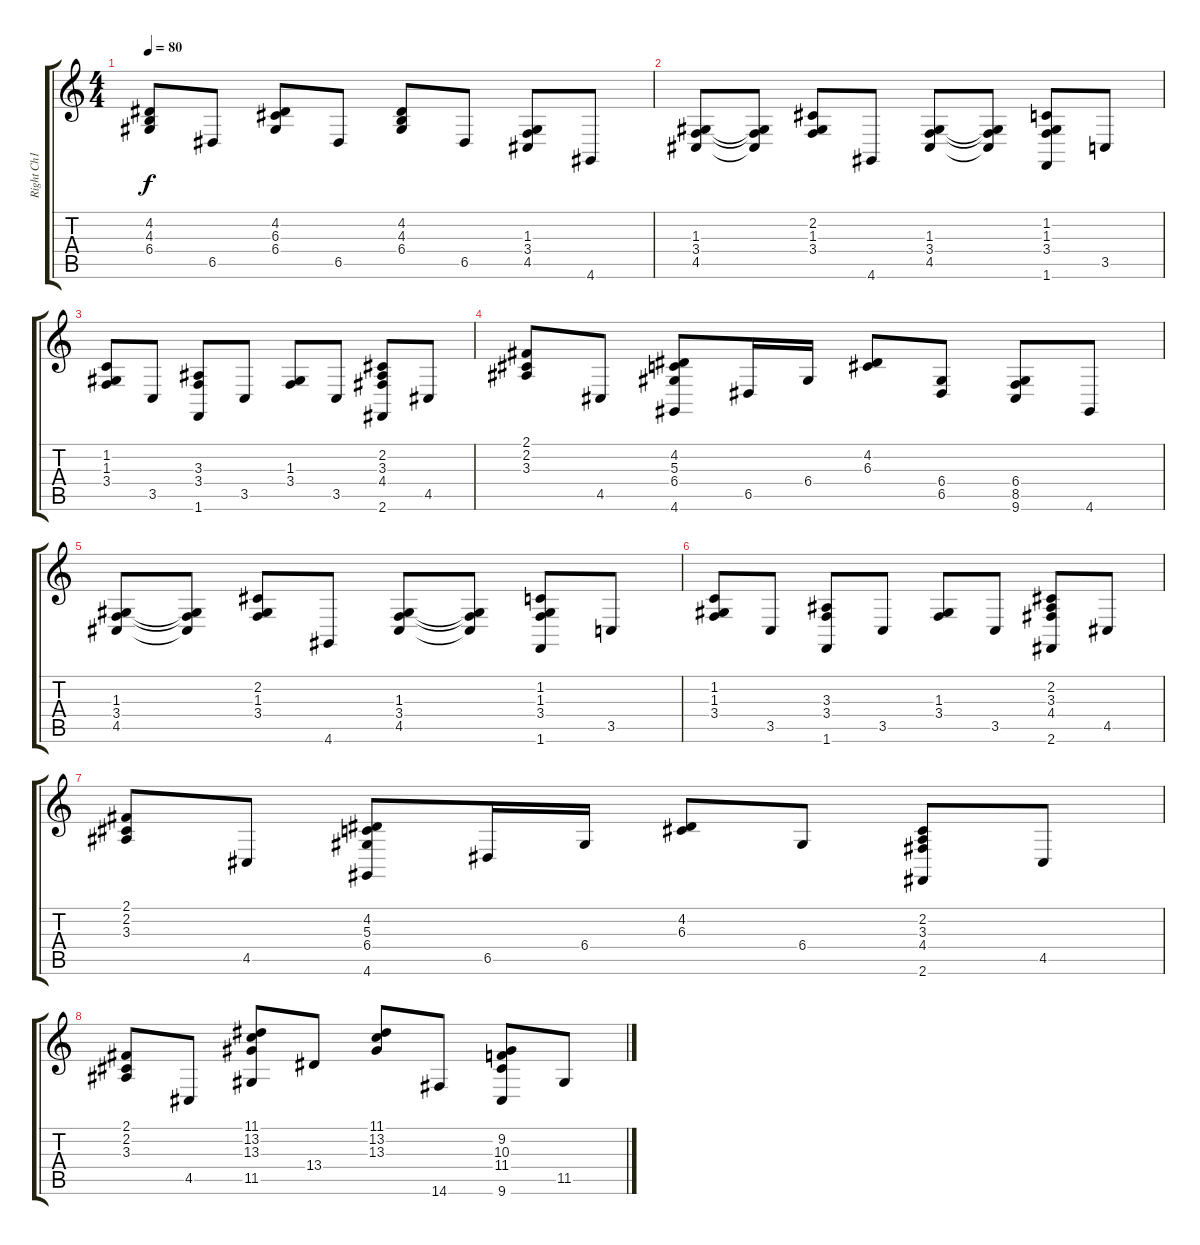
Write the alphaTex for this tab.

\track ("Right Ch1" "Right Ch1") {instrument acousticgrandpiano}
\staff {score tabs}
\tuning (E4 B3 G3 D3 A2 E2) {hide}
\ts (4 4)
\tempo 80
\clef g2
\ks c
(4.2 4.3 6.4).8{dy f} 6.5.8 (4.2 6.3 6.4).8 6.5.8 (4.2 4.3 6.4).8 6.5.8 (1.3 3.4 4.5).8 4.6.8 |
(1.3 3.4 4.5).8 (1.3{t} 3.4{t} 4.5{t}).8 (2.2 1.3 3.4).8 4.6.8 (1.3 3.4 4.5).8 (1.3{t} 3.4{t} 4.5{t}).8 (1.2 1.3 3.4 1.6).8 3.5.8 |
(1.2 1.3 3.4).8 3.5.8 (3.3 3.4 1.6).8 3.5.8 (1.3 3.4).8 3.5.8 (2.2 3.3 4.4 2.6).8 4.5.8 |
(2.1 2.2 3.3).8 4.5.8 (4.2 5.3 6.4 4.6).8 6.5.16 6.4.16 (4.2 6.3).8 (6.4 6.5).8 (6.4 8.5 9.6).8 4.6.8 |
(1.3 3.4 4.5).8 (1.3{t} 3.4{t} 4.5{t}).8 (2.2 1.3 3.4).8 4.6.8 (1.3 3.4 4.5).8 (1.3{t} 3.4{t} 4.5{t}).8 (1.2 1.3 3.4 1.6).8 3.5.8 |
(1.2 1.3 3.4).8 3.5.8 (3.3 3.4 1.6).8 3.5.8 (1.3 3.4).8 3.5.8 (2.2 3.3 4.4 2.6).8 4.5.8 |
(2.1 2.2 3.3).8 4.5.8 (4.2 5.3 6.4 4.6).8 6.5.16 6.4.16 (4.2 6.3).8 6.4.8 (2.2 3.3 4.4 2.6).8 4.5.8 |
(2.1 2.2 3.3).8 4.5.8 (11.1 13.2 13.3 11.5).8 13.4.8 (11.1 13.2 13.3).8 14.6.8 (9.2 10.3 11.4 9.6).8 11.5.8
